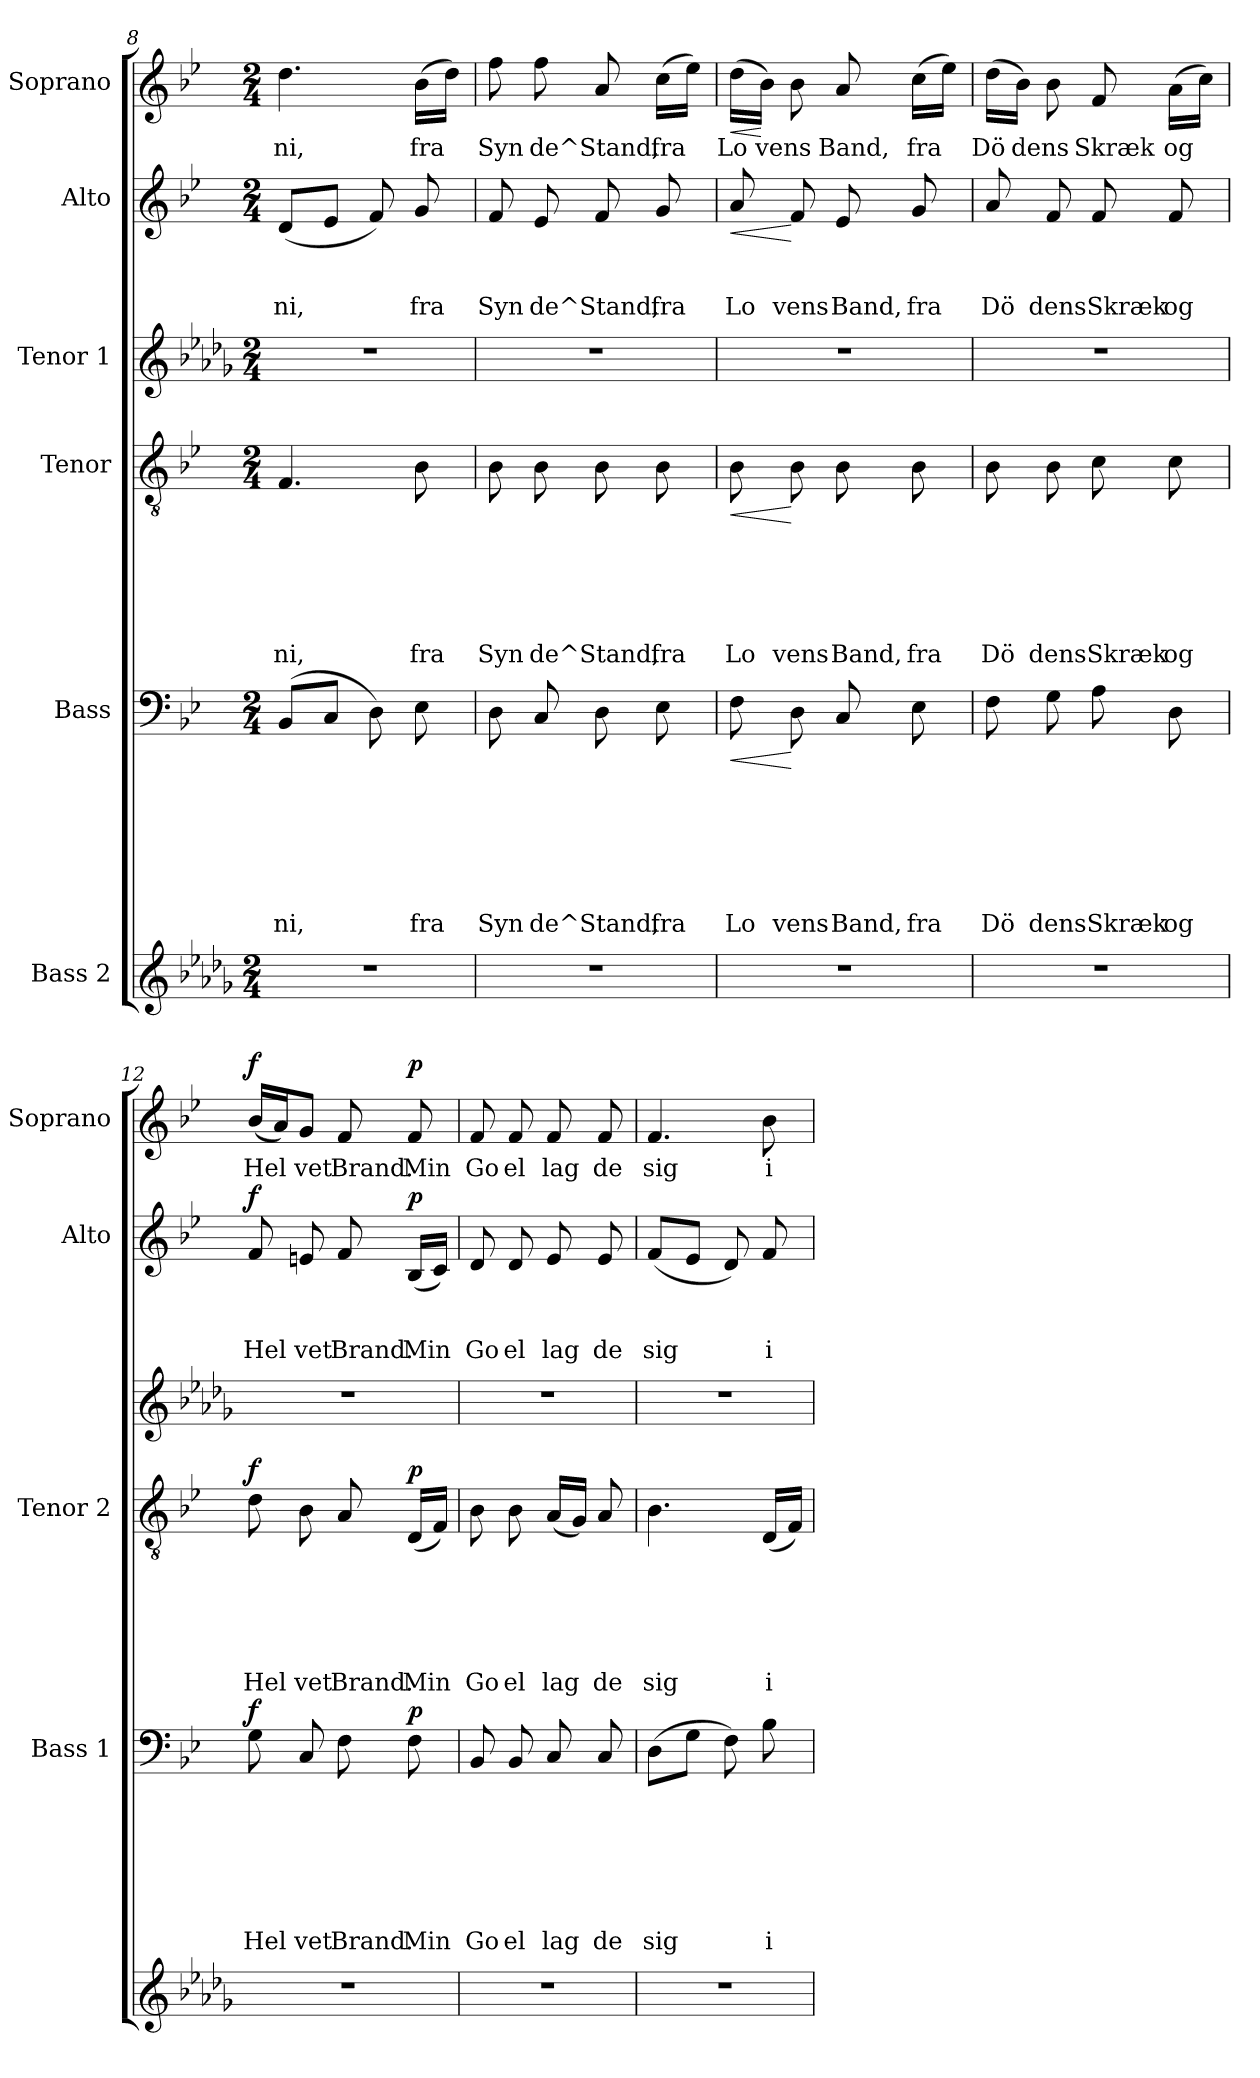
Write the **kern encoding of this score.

**kern	**kern	**text	**text	**text	**text	**text	**text	**text	**dynam	**kern	**text	**text	**text	**text	**text	**text	**dynam	**kern	**kern	**text	**text	**text	**dynam	**kern	**text	**dynam
*part6	*part5	*part5	*part5	*part5	*part5	*part5	*part5	*part5	*part5	*part4	*part4	*part4	*part4	*part4	*part4	*part4	*part4	*part3	*part2	*part2	*part2	*part2	*part2	*part1	*part1	*part1
*staff6	*staff5	*staff5	*staff5	*staff5	*staff5	*staff5	*staff5	*staff5	*staff5	*staff4	*staff4	*staff4	*staff4	*staff4	*staff4	*staff4	*staff4	*staff3	*staff2	*staff2	*staff2	*staff2	*staff2	*staff1	*staff1	*staff1
*I"Bass 2	*I"Bass	*	*	*	*	*	*	*	*	*I"Tenor	*	*	*	*	*	*	*	*I"Tenor 1	*I"Alto	*	*	*	*	*I"Soprano	*	*
*	*I'Bass 1	*	*	*	*	*	*	*	*	*I'Tenor 2	*	*	*	*	*	*	*	*	*I'Alto	*	*	*	*	*I'Soprano	*	*
*clefG2	*clefF4	*	*	*	*	*	*	*	*	*clefGv2	*	*	*	*	*	*	*	*clefG2	*clefG2	*	*	*	*	*clefG2	*	*
*ITrd2c3	*	*	*	*	*	*	*	*	*	*	*	*	*	*	*	*	*	*ITrd2c3	*	*	*	*	*	*	*	*
*k[b-e-]	*k[b-e-]	*	*	*	*	*	*	*	*	*k[b-e-]	*	*	*	*	*	*	*	*k[b-e-]	*k[b-e-]	*	*	*	*	*k[b-e-]	*	*
*B-:	*B-:	*	*	*	*	*	*	*	*	*B-:	*	*	*	*	*	*	*	*B-:	*B-:	*	*	*	*	*B-:	*	*
*M2/4	*M2/4	*	*	*	*	*	*	*	*	*M2/4	*	*	*	*	*	*	*	*M2/4	*M2/4	*	*	*	*	*M2/4	*	*
=8	=8	=8	=8	=8	=8	=8	=8	=8	=8	=8	=8	=8	=8	=8	=8	=8	=8	=8	=8	=8	=8	=8	=8	=8	=8	=8
!	!	!	!	!	!	!	!	!LO:LY:b	!	!	!	!	!	!	!	!LO:LY:b	!	!	!	!	!	!LO:LY:b	!	!	!LO:LY:b	!
2r	(>8BB-/L	.	.	.	.	.	.	ni,	.	4.F/	.	.	.	.	.	ni,	.	2r	(<8d/L	.	.	ni,	.	4.dd\	ni,	.
.	8C/J	.	.	.	.	.	.	.	.	.	.	.	.	.	.	.	.	.	8e-/J	.	.	.	.	.	.	.
.	8D\)	.	.	.	.	.	.	.	.	.	.	.	.	.	.	.	.	.	8f/)	.	.	.	.	.	.	.
!	!	!	!	!	!	!	!	!LO:LY:b	!	!	!	!	!	!	!	!LO:LY:b	!	!	!	!	!	!LO:LY:b	!	!	!LO:LY:b	!
.	8E-\	.	.	.	.	.	.	fra	.	8B-\	.	.	.	.	.	fra	.	.	8g/	.	.	fra	.	(>16b-\LL	fra	.
.	.	.	.	.	.	.	.	.	.	.	.	.	.	.	.	.	.	.	.	.	.	.	.	16dd\JJ)	.	.
=9	=9	=9	=9	=9	=9	=9	=9	=9	=9	=9	=9	=9	=9	=9	=9	=9	=9	=9	=9	=9	=9	=9	=9	=9	=9	=9
!	!	!	!	!	!	!	!	!LO:LY:b	!	!	!	!	!	!	!	!LO:LY:b	!	!	!	!	!	!LO:LY:b	!	!	!LO:LY:b	!
2r	8D\	.	.	.	.	.	.	Syn	.	8B-\	.	.	.	.	.	Syn	.	2r	8f/	.	.	Syn	.	8ff\	Syn	.
!	!	!	!	!	!	!	!	!LO:LY:b	!	!	!	!	!	!	!	!LO:LY:b	!	!	!	!	!	!LO:LY:b	!	!	!LO:LY:b	!
.	8C/	.	.	.	.	.	.	de^Stand,	.	8B-\	.	.	.	.	.	de^Stand,	.	.	8e-/	.	.	de^Stand,	.	8ff\	de^Stand,	.
.	8D\	.	.	.	.	.	.	.	.	8B-\	.	.	.	.	.	.	.	.	8f/	.	.	.	.	8a/	.	.
!	!	!	!	!	!	!	!	!LO:LY:b	!	!	!	!	!	!	!	!LO:LY:b	!	!	!	!	!	!LO:LY:b	!	!	!LO:LY:b	!
.	8E-\	.	.	.	.	.	.	fra	.	8B-\	.	.	.	.	.	fra	.	.	8g/	.	.	fra	.	(>16cc\LL	fra	.
.	.	.	.	.	.	.	.	.	.	.	.	.	.	.	.	.	.	.	.	.	.	.	.	16ee-\JJ)	.	.
=10	=10	=10	=10	=10	=10	=10	=10	=10	=10	=10	=10	=10	=10	=10	=10	=10	=10	=10	=10	=10	=10	=10	=10	=10	=10	=10
!	!	!	!	!	!	!	!	!LO:LY:b	!LO:HP:b	!	!	!	!	!	!	!LO:LY:b	!LO:HP:b	!	!	!	!	!LO:LY:b	!LO:HP:b	!	!LO:LY:b	!LO:HP:b
2r	8F\	.	.	.	.	.	.	Lo	<	8B-\	.	.	.	.	.	Lo	<	2r	8a/	.	.	Lo	<	(>16dd\LL	Lo	<
!	!	!	!	!	!	!	!	!	!	!	!	!	!	!	!	!	!	!	!	!	!	!	!	!	!LO:LY:b	!
.	.	.	.	.	.	.	.	.	.	.	.	.	.	.	.	.	.	.	.	.	.	.	.	16b-\JJ)	vens	[
!	!	!	!	!	!	!	!	!LO:LY:b	!	!	!	!	!	!	!	!LO:LY:b	!	!	!	!	!	!LO:LY:b	!	!	!	!
.	8D\	.	.	.	.	.	.	vens	[	8B-\	.	.	.	.	.	vens	[	.	8f/	.	.	vens	[	8b-\	.	.
!	!	!	!	!	!	!	!	!LO:LY:b	!	!	!	!	!	!	!	!LO:LY:b	!	!	!	!	!	!LO:LY:b	!	!	!LO:LY:b	!
.	8C/	.	.	.	.	.	.	Band,	.	8B-\	.	.	.	.	.	Band,	.	.	8e-/	.	.	Band,	.	8a/	Band,	.
!	!	!	!	!	!	!	!	!LO:LY:b	!	!	!	!	!	!	!	!LO:LY:b	!	!	!	!	!	!LO:LY:b	!	!	!LO:LY:b	!
.	8E-\	.	.	.	.	.	.	fra	.	8B-\	.	.	.	.	.	fra	.	.	8g/	.	.	fra	.	(>16cc\LL	fra	.
.	.	.	.	.	.	.	.	.	.	.	.	.	.	.	.	.	.	.	.	.	.	.	.	16ee-\JJ)	.	.
=11	=11	=11	=11	=11	=11	=11	=11	=11	=11	=11	=11	=11	=11	=11	=11	=11	=11	=11	=11	=11	=11	=11	=11	=11	=11	=11
!	!	!	!	!	!	!	!	!LO:LY:b	!	!	!	!	!	!	!	!LO:LY:b	!	!	!	!	!	!LO:LY:b	!	!	!LO:LY:b	!
2r	8F\	.	.	.	.	.	.	Dö	.	8B-\	.	.	.	.	.	Dö	.	2r	8a/	.	.	Dö	.	(>16dd\LL	Dö	.
!	!	!	!	!	!	!	!	!	!	!	!	!	!	!	!	!	!	!	!	!	!	!	!	!	!LO:LY:b	!
.	.	.	.	.	.	.	.	.	.	.	.	.	.	.	.	.	.	.	.	.	.	.	.	16b-\JJ)	dens	.
!	!	!	!	!	!	!	!	!LO:LY:b	!	!	!	!	!	!	!	!LO:LY:b	!	!	!	!	!	!LO:LY:b	!	!	!	!
.	8G\	.	.	.	.	.	.	dens	.	8B-\	.	.	.	.	.	dens	.	.	8f/	.	.	dens	.	8b-\	.	.
!	!	!	!	!	!	!	!	!LO:LY:b	!	!	!	!	!	!	!	!LO:LY:b	!	!	!	!	!	!LO:LY:b	!	!	!LO:LY:b	!
.	8A\	.	.	.	.	.	.	Skræk	.	8c\	.	.	.	.	.	Skræk	.	.	8f/	.	.	Skræk	.	8f/	Skræk	.
!	!	!	!	!	!	!	!	!LO:LY:b	!	!	!	!	!	!	!	!LO:LY:b	!	!	!	!	!	!LO:LY:b	!	!	!LO:LY:b	!
.	8D\	.	.	.	.	.	.	og	.	8c\	.	.	.	.	.	og	.	.	8f/	.	.	og	.	(>16a\LL	og	.
.	.	.	.	.	.	.	.	.	.	.	.	.	.	.	.	.	.	.	.	.	.	.	.	16cc\JJ)	.	.
!!LO:PB:g=z
=12	=12	=12	=12	=12	=12	=12	=12	=12	=12	=12	=12	=12	=12	=12	=12	=12	=12	=12	=12	=12	=12	=12	=12	=12	=12	=12
!	!	!	!	!	!	!	!	!LO:LY:b	!LO:DY:a	!	!	!	!	!	!	!LO:LY:b	!LO:DY:a	!	!	!	!	!LO:LY:b	!LO:DY:a	!	!LO:LY:b	!LO:DY:a
2r	8G\	.	.	.	.	.	.	Hel	f	8d\	.	.	.	.	.	Hel	f	2r	8f/	.	.	Hel	f	(<16b-/LL	Hel	f
.	.	.	.	.	.	.	.	.	.	.	.	.	.	.	.	.	.	.	.	.	.	.	.	16a/J)	.	.
!	!	!	!	!	!	!	!	!LO:LY:b	!	!	!	!	!	!	!	!LO:LY:b	!	!	!	!	!	!LO:LY:b	!	!	!LO:LY:b	!
.	8C/	.	.	.	.	.	.	vet	.	8B-\	.	.	.	.	.	vet	.	.	8en/	.	.	vet	.	8g/J	vet	.
!	!	!	!	!	!	!	!	!LO:LY:b	!	!	!	!	!	!	!	!LO:LY:b	!	!	!	!	!	!LO:LY:b	!	!	!LO:LY:b	!
.	8F\	.	.	.	.	.	.	Brand.	.	8A/	.	.	.	.	.	Brand.	.	.	8f/	.	.	Brand.	.	8f/	Brand.	.
!	!	!	!	!	!	!	!	!LO:LY:b	!LO:DY:a	!	!	!	!	!	!	!LO:LY:b	!LO:DY:a	!	!	!	!	!LO:LY:b	!LO:DY:a	!	!LO:LY:b	!LO:DY:a
.	8F\	.	.	.	.	.	.	Min	p	(<16D/LL	.	.	.	.	.	Min	p	.	(<16B-/LL	.	.	Min	p	8f/	Min	p
.	.	.	.	.	.	.	.	.	.	16F/JJ)	.	.	.	.	.	.	.	.	16c/JJ)	.	.	.	.	.	.	.
=13	=13	=13	=13	=13	=13	=13	=13	=13	=13	=13	=13	=13	=13	=13	=13	=13	=13	=13	=13	=13	=13	=13	=13	=13	=13	=13
!	!	!	!	!	!	!	!	!LO:LY:b	!	!	!	!	!	!	!	!LO:LY:b	!	!	!	!	!	!LO:LY:b	!	!	!LO:LY:b	!
2r	8BB-/	.	.	.	.	.	.	Go	.	8B-\	.	.	.	.	.	Go	.	2r	8d/	.	.	Go	.	8f/	Go	.
!	!	!	!	!	!	!	!	!LO:LY:b	!	!	!	!	!	!	!	!LO:LY:b	!	!	!	!	!	!LO:LY:b	!	!	!LO:LY:b	!
.	8BB-/	.	.	.	.	.	.	el	.	8B-\	.	.	.	.	.	el	.	.	8d/	.	.	el	.	8f/	el	.
!	!	!	!	!	!	!	!	!LO:LY:b	!	!	!	!	!	!	!	!LO:LY:b	!	!	!	!	!	!LO:LY:b	!	!	!LO:LY:b	!
.	8C/	.	.	.	.	.	.	lag	.	(<16A/LL	.	.	.	.	.	lag	.	.	8e-/	.	.	lag	.	8f/	lag	.
.	.	.	.	.	.	.	.	.	.	16G/JJ)	.	.	.	.	.	.	.	.	.	.	.	.	.	.	.	.
!	!	!	!	!	!	!	!	!LO:LY:b	!	!	!	!	!	!	!	!LO:LY:b	!	!	!	!	!	!LO:LY:b	!	!	!LO:LY:b	!
.	8C/	.	.	.	.	.	.	de	.	8A/	.	.	.	.	.	de	.	.	8e-/	.	.	de	.	8f/	de	.
=14	=14	=14	=14	=14	=14	=14	=14	=14	=14	=14	=14	=14	=14	=14	=14	=14	=14	=14	=14	=14	=14	=14	=14	=14	=14	=14
!	!	!	!	!	!	!	!	!LO:LY:b	!	!	!	!	!	!	!	!LO:LY:b	!	!	!	!	!	!LO:LY:b	!	!	!LO:LY:b	!
2r	(>8D\L	.	.	.	.	.	.	sig	.	4.B-\	.	.	.	.	.	sig	.	2r	(<8f/L	.	.	sig	.	4.f/	sig	.
.	8G\J	.	.	.	.	.	.	.	.	.	.	.	.	.	.	.	.	.	8e-/J	.	.	.	.	.	.	.
.	8F\)	.	.	.	.	.	.	.	.	.	.	.	.	.	.	.	.	.	8d/)	.	.	.	.	.	.	.
!	!	!	!	!	!	!	!	!LO:LY:b	!	!	!	!	!	!	!	!LO:LY:b	!	!	!	!	!	!LO:LY:b	!	!	!LO:LY:b	!
.	8B-\	.	.	.	.	.	.	i	.	(<16D/LL	.	.	.	.	.	i	.	.	8f/	.	.	i	.	8b-\	i	.
.	.	.	.	.	.	.	.	.	.	16F/JJ)	.	.	.	.	.	.	.	.	.	.	.	.	.	.	.	.
=	=	=	=	=	=	=	=	=	=	=	=	=	=	=	=	=	=	=	=	=	=	=	=	=	=	=
*-	*-	*-	*-	*-	*-	*-	*-	*-	*-	*-	*-	*-	*-	*-	*-	*-	*-	*-	*-	*-	*-	*-	*-	*-	*-	*-
